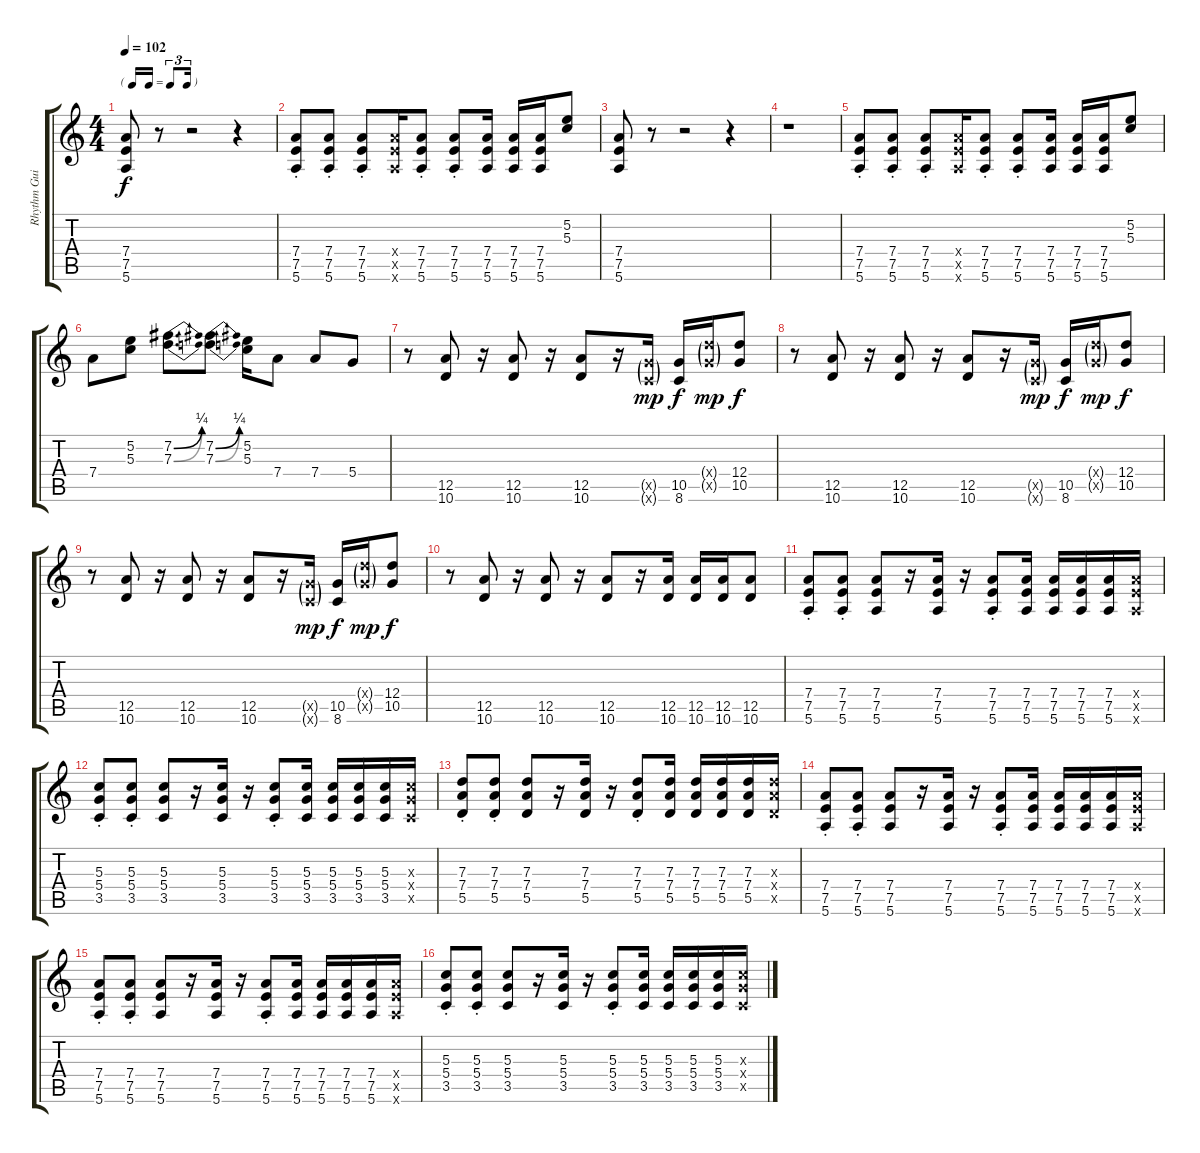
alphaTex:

\track ("Rhythm Guitar" "Rhythm Gui") {instrument overdrivenguitar bank 255}
\staff {score tabs}
\tuning (E4 B3 G3 D3 A2 E2) {hide}
\ts (4 4)
\tf triplet16th
\tempo 102
\clef g2
\ks c
(7.4 7.5 5.6).8{dy f} r.8 r.2 r.4 |
(7.4{st} 7.5{st} 5.6{st}).8 (7.4{st} 7.5{st} 5.6{st}).8 (7.4{st} 7.5{st} 5.6{st}).8 (7.4{x} 7.5{x} 5.6{x}).16 (7.4{st} 7.5{st} 5.6{st}).8 (7.4{st} 7.5{st} 5.6{st}).8 (7.4 7.5 5.6).16 (7.4 7.5 5.6).16 (7.4 7.5 5.6).16 (5.2 5.3).8 |
(7.4 7.5 5.6).8 r.8 r.2 r.4 |
r.1 |
(7.4{st} 7.5{st} 5.6{st}).8 (7.4{st} 7.5{st} 5.6{st}).8 (7.4{st} 7.5{st} 5.6{st}).8 (7.4{x} 7.5{x} 5.6{x}).16 (7.4{st} 7.5{st} 5.6{st}).8 (7.4{st} 7.5{st} 5.6{st}).8 (7.4 7.5 5.6).16 (7.4 7.5 5.6).16 (7.4 7.5 5.6).16 (5.2 5.3).8 |
7.4.8 (5.2 5.3).8 (7.2{be (bend 0 0 60 1)} 7.3{be (bend 0 0 60 1)}).8{d} (7.2{be (bend 0 0 60 1)} 7.3{be (bend 0 0 60 1)}).8 (5.2 5.3).16 7.4.8 7.4.8 5.4.8 |
r.8 (12.5 10.6).8 r.16 (12.5 10.6).8 r.16 (12.5 10.6).8 r.16 (10.5{g x} 8.6{g x}).16{dy mp} (10.5 8.6).16{dy f} (12.4{g x} 10.5{g x}).16{dy mp} (12.4 10.5).8{dy f} |
r.8 (12.5 10.6).8 r.16 (12.5 10.6).8 r.16 (12.5 10.6).8 r.16 (10.5{g x} 8.6{g x}).16{dy mp} (10.5 8.6).16{dy f} (12.4{g x} 10.5{g x}).16{dy mp} (12.4 10.5).8{dy f} |
r.8 (12.5 10.6).8 r.16 (12.5 10.6).8 r.16 (12.5 10.6).8 r.16 (10.5{g x} 8.6{g x}).16{dy mp} (10.5 8.6).16{dy f} (12.4{g x} 10.5{g x}).16{dy mp} (12.4 10.5).8{dy f} |
r.8 (12.5 10.6).8 r.16 (12.5 10.6).8 r.16 (12.5 10.6).8 r.16 (12.5 10.6).16 (12.5 10.6).16 (12.5 10.6).16 (12.5 10.6).8 |
(7.4{st} 7.5{st} 5.6{st}).8 (7.4{st} 7.5{st} 5.6{st}).8 (7.4 7.5 5.6).8 r.16 (7.4 7.5 5.6).16 r.16 (7.4{st} 7.5{st} 5.6{st}).8 (7.4 7.5 5.6).16 (7.4 7.5 5.6).16 (7.4 7.5 5.6).16 (7.4 7.5 5.6).16 (7.4{x} 7.5{x} 5.6{x}).16 |
(5.3{st} 5.4{st} 3.5{st}).8 (5.3{st} 5.4{st} 3.5{st}).8 (5.3 5.4 3.5).8 r.16 (5.3 5.4 3.5).16 r.16 (5.3{st} 5.4{st} 3.5{st}).8 (5.3 5.4 3.5).16 (5.3 5.4 3.5).16 (5.3 5.4 3.5).16 (5.3 5.4 3.5).16 (5.3{x} 5.4{x} 3.5{x}).16 |
(7.3{st} 7.4{st} 5.5{st}).8 (7.3{st} 7.4{st} 5.5{st}).8 (7.3 7.4 5.5).8 r.16 (7.3 7.4 5.5).16 r.16 (7.3{st} 7.4{st} 5.5{st}).8 (7.3 7.4 5.5).16 (7.3 7.4 5.5).16 (7.3 7.4 5.5).16 (7.3 7.4 5.5).16 (7.3{x} 7.4{x} 5.5{x}).16 |
(7.4{st} 7.5{st} 5.6{st}).8 (7.4{st} 7.5{st} 5.6{st}).8 (7.4 7.5 5.6).8 r.16 (7.4 7.5 5.6).16 r.16 (7.4{st} 7.5{st} 5.6{st}).8 (7.4 7.5 5.6).16 (7.4 7.5 5.6).16 (7.4 7.5 5.6).16 (7.4 7.5 5.6).16 (7.4{x} 7.5{x} 5.6{x}).16 |
(7.4{st} 7.5{st} 5.6{st}).8 (7.4{st} 7.5{st} 5.6{st}).8 (7.4 7.5 5.6).8 r.16 (7.4 7.5 5.6).16 r.16 (7.4{st} 7.5{st} 5.6{st}).8 (7.4 7.5 5.6).16 (7.4 7.5 5.6).16 (7.4 7.5 5.6).16 (7.4 7.5 5.6).16 (7.4{x} 7.5{x} 5.6{x}).16 |
(5.3{st} 5.4{st} 3.5{st}).8 (5.3{st} 5.4{st} 3.5{st}).8 (5.3 5.4 3.5).8 r.16 (5.3 5.4 3.5).16 r.16 (5.3{st} 5.4{st} 3.5{st}).8 (5.3 5.4 3.5).16 (5.3 5.4 3.5).16 (5.3 5.4 3.5).16 (5.3 5.4 3.5).16 (5.3{x} 5.4{x} 3.5{x}).16
